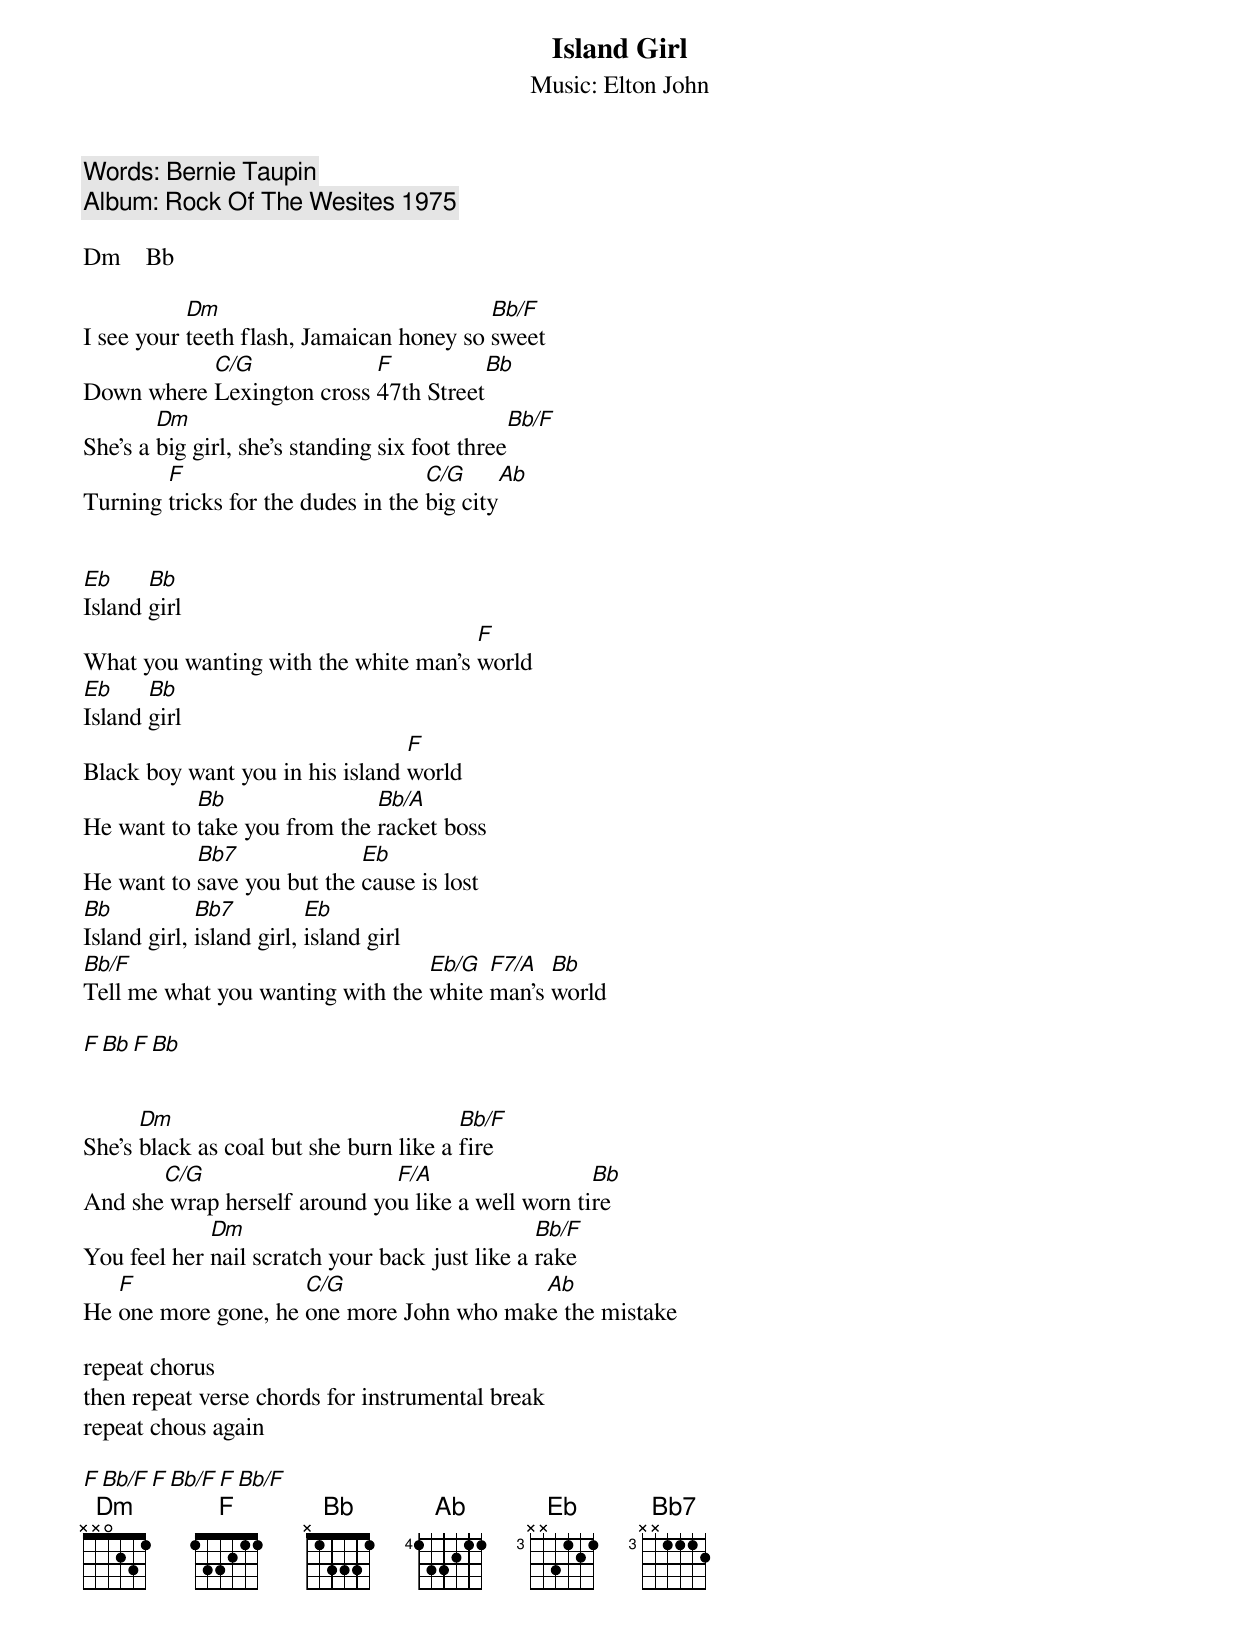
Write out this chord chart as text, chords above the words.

Island Girl
Music: Elton John
Words: Bernie Taupin
Album: Rock Of The Wesites 1975

Dm    Bb

           Dm                             Bb/F
I see your teeth flash, Jamaican honey so sweet
           C/G             F           Bb
Down where Lexington cross 47th Street
        Dm                                       Bb/F
She's a big girl, she's standing six foot three
        F                           C/G       Ab
Turning tricks for the dudes in the big city


Eb     Bb
Island girl
                                      F
What you wanting with the white man's world
Eb     Bb
Island girl
                                 F
Black boy want you in his island world
           Bb                Bb/A
He want to take you from the racket boss
           Bb7              Eb
He want to save you but the cause is lost
Bb           Bb7          Eb
Island girl, island girl, island girl
Bb/F                              Eb/G  F7/A  Bb
Tell me what you wanting with the white man's world

F    Bb    F    Bb


      Dm                                Bb/F
She's black as coal but she burn like a fire
       C/G                    F/A                  Bb
And she wrap herself around you like a well worn tire
             Dm                                 Bb/F
You feel her nail scratch your back just like a rake
   F                 C/G                  Ab
He one more gone, he one more John who make the mistake

repeat chorus
then repeat verse chords for instrumental break
repeat chous again

F    Bb/F    F    Bb/F    F    Bb/F
